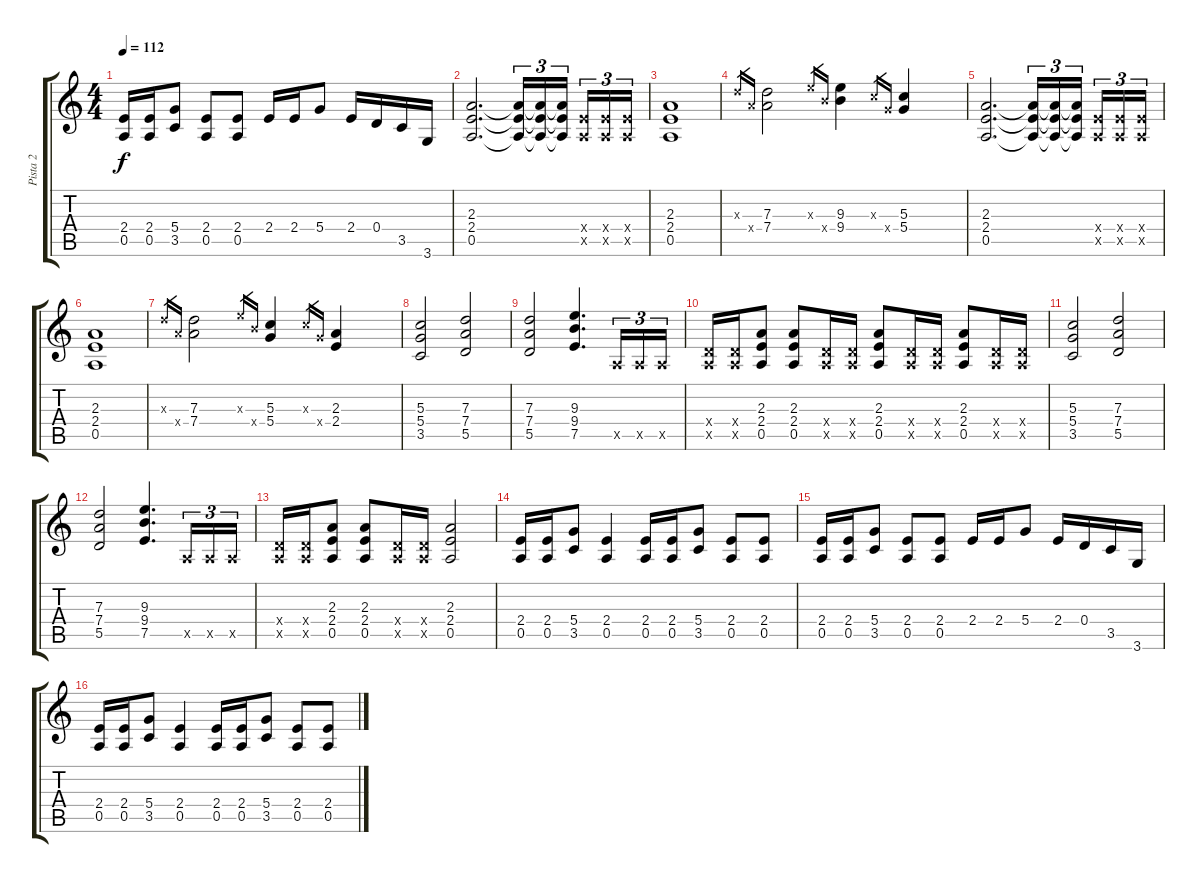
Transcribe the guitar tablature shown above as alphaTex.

\track ("Pista 2" "Pista 2") {instrument electricguitarclean}
\staff {score tabs}
\tuning (E4 B3 G3 D3 A2 E2) {hide}
\ts (4 4)
\tempo 112
\clef g2
\ks c
(2.4 0.5).16{dy f} (2.4 0.5).16 (5.4 3.5).8 (2.4 0.5).8 (2.4 0.5).8 2.4.16 2.4.16 5.4.8 2.4.16 0.4.16 3.5.16 3.6.16 |
(2.3 2.4 0.5).2{d} (2.3{t} 2.4{t} 0.5{t}).16{tu (3 2)} (2.3{t} 2.4{t} 0.5{t}).16{tu (3 2)} (2.3{t} 2.4{t} 0.5{t}).16{tu (3 2) beam splitsecondary} (2.4{x} 0.5{x}).16{tu (3 2)} (2.4{x} 0.5{x}).16{tu (3 2)} (2.4{x} 0.5{x}).16{tu (3 2)} |
(2.3 2.4 0.5).1 |
7.3{x}.16{gr} 7.4{x}.16{gr} (7.3 7.4).2 9.3{x}.16{gr} 9.4{x}.16{gr} (9.3 9.4).4 5.3{x}.16{gr} 5.4{x}.16{gr} (5.3 5.4).4 |
(2.3 2.4 0.5).2{d} (2.3{t} 2.4{t} 0.5{t}).16{tu (3 2)} (2.3{t} 2.4{t} 0.5{t}).16{tu (3 2)} (2.3{t} 2.4{t} 0.5{t}).16{tu (3 2) beam splitsecondary} (2.4{x} 0.5{x}).16{tu (3 2)} (2.4{x} 0.5{x}).16{tu (3 2)} (2.4{x} 0.5{x}).16{tu (3 2)} |
(2.3 2.4 0.5).1 |
7.3{x}.16{gr} 7.4{x}.16{gr} (7.3 7.4).2 9.3{x}.16{gr} 9.4{x}.16{gr} (5.3 5.4).4 5.3{x}.16{gr} 5.4{x}.16{gr} (2.3 2.4).4 |
(5.3 5.4 3.5).2 (7.3 7.4 5.5).2 |
(7.3 7.4 5.5).2 (9.3 9.4 7.5).4{d} 0.5{x}.16{tu (3 2)} 0.5{x}.16{tu (3 2)} 0.5{x}.16{tu (3 2)} |
(0.4{x} 0.5{x}).16 (0.4{x} 0.5{x}).16 (2.3 2.4 0.5).8 (2.3 2.4 0.5).8 (0.4{x} 0.5{x}).16 (0.4{x} 0.5{x}).16 (2.3 2.4 0.5).8 (0.4{x} 0.5{x}).16 (0.4{x} 0.5{x}).16 (2.3 2.4 0.5).8 (0.4{x} 0.5{x}).16 (0.4{x} 0.5{x}).16 |
(5.3 5.4 3.5).2 (7.3 7.4 5.5).2 |
(7.3 7.4 5.5).2 (9.3 9.4 7.5).4{d} 0.5{x}.16{tu (3 2)} 0.5{x}.16{tu (3 2)} 0.5{x}.16{tu (3 2)} |
(0.4{x} 0.5{x}).16 (0.4{x} 0.5{x}).16 (2.3 2.4 0.5).8 (2.3 2.4 0.5).8 (0.4{x} 0.5{x}).16 (0.4{x} 0.5{x}).16 (2.3 2.4 0.5).2 |
(2.4 0.5).16 (2.4 0.5).16 (5.4 3.5).8 (2.4 0.5).4 (2.4 0.5).16 (2.4 0.5).16 (5.4 3.5).8 (2.4 0.5).8 (2.4 0.5).8 |
(2.4 0.5).16 (2.4 0.5).16 (5.4 3.5).8 (2.4 0.5).8 (2.4 0.5).8 2.4.16 2.4.16 5.4.8 2.4.16 0.4.16 3.5.16 3.6.16 |
(2.4 0.5).16 (2.4 0.5).16 (5.4 3.5).8 (2.4 0.5).4 (2.4 0.5).16 (2.4 0.5).16 (5.4 3.5).8 (2.4 0.5).8 (2.4 0.5).8
